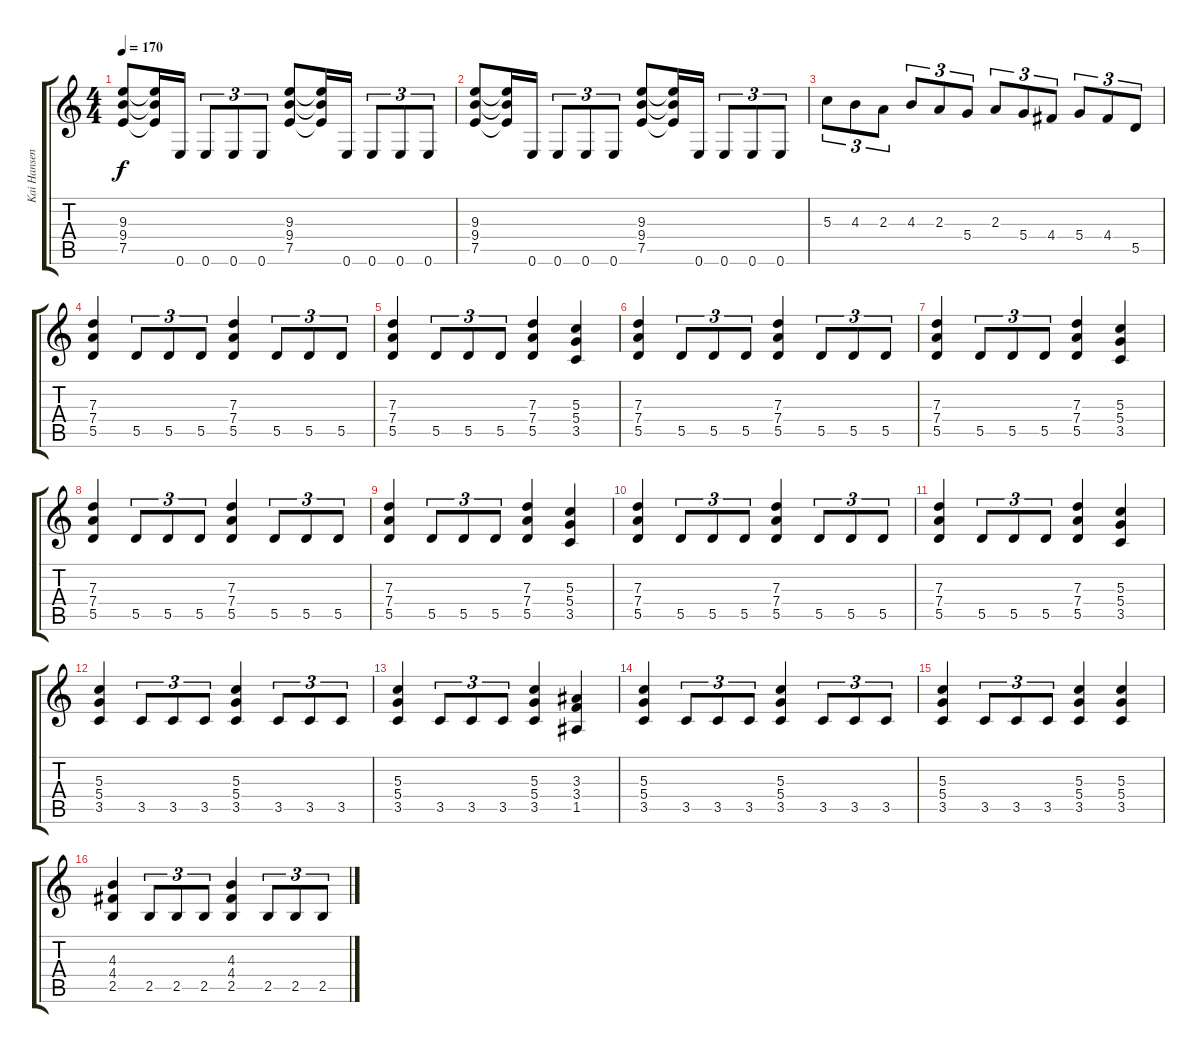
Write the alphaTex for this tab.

\track ("Kai Hansen" "Kai Hansen") {instrument distortionguitar}
\staff {score tabs}
\tuning (E4 B3 G3 D3 A2 E2) {hide}
\ts (4 4)
\tempo 170
\clef g2
\ks c
(9.3 9.4 7.5).8{dy f instrument distortionguitar} (9.3{t} 9.4{t} 7.5{t}).16 0.6.16{instrument electricguitarmuted} 0.6.8{tu (3 2)} 0.6.8{tu (3 2)} 0.6.8{tu (3 2)} (9.3 9.4 7.5).8{instrument distortionguitar} (9.3{t} 9.4{t} 7.5{t}).16 0.6.16{instrument electricguitarmuted} 0.6.8{tu (3 2)} 0.6.8{tu (3 2)} 0.6.8{tu (3 2)} |
(9.3 9.4 7.5).8{instrument distortionguitar} (9.3{t} 9.4{t} 7.5{t}).16 0.6.16{instrument electricguitarmuted} 0.6.8{tu (3 2)} 0.6.8{tu (3 2)} 0.6.8{tu (3 2)} (9.3 9.4 7.5).8{instrument distortionguitar} (9.3{t} 9.4{t} 7.5{t}).16 0.6.16{instrument electricguitarmuted} 0.6.8{tu (3 2)} 0.6.8{tu (3 2)} 0.6.8{tu (3 2)} |
5.3.8{tu (3 2) instrument distortionguitar} 4.3.8{tu (3 2)} 2.3.8{tu (3 2)} 4.3.8{tu (3 2)} 2.3.8{tu (3 2)} 5.4.8{tu (3 2)} 2.3.8{tu (3 2)} 5.4.8{tu (3 2)} 4.4.8{tu (3 2)} 5.4.8{tu (3 2)} 4.4.8{tu (3 2)} 5.5.8{tu (3 2)} |
(7.3 7.4 5.5).4 5.5.8{tu (3 2) instrument electricguitarmuted} 5.5.8{tu (3 2)} 5.5.8{tu (3 2)} (7.3 7.4 5.5).4{instrument distortionguitar} 5.5.8{tu (3 2) instrument electricguitarmuted} 5.5.8{tu (3 2)} 5.5.8{tu (3 2)} |
(7.3 7.4 5.5).4{instrument distortionguitar} 5.5.8{tu (3 2) instrument electricguitarmuted} 5.5.8{tu (3 2)} 5.5.8{tu (3 2)} (7.3 7.4 5.5).4{instrument distortionguitar} (5.3 5.4 3.5).4 |
(7.3 7.4 5.5).4 5.5.8{tu (3 2) instrument electricguitarmuted} 5.5.8{tu (3 2)} 5.5.8{tu (3 2)} (7.3 7.4 5.5).4{instrument distortionguitar} 5.5.8{tu (3 2) instrument electricguitarmuted} 5.5.8{tu (3 2)} 5.5.8{tu (3 2)} |
(7.3 7.4 5.5).4{instrument distortionguitar} 5.5.8{tu (3 2) instrument electricguitarmuted} 5.5.8{tu (3 2)} 5.5.8{tu (3 2)} (7.3 7.4 5.5).4{instrument distortionguitar} (5.3 5.4 3.5).4 |
(7.3 7.4 5.5).4 5.5.8{tu (3 2) instrument electricguitarmuted} 5.5.8{tu (3 2)} 5.5.8{tu (3 2)} (7.3 7.4 5.5).4{instrument distortionguitar} 5.5.8{tu (3 2) instrument electricguitarmuted} 5.5.8{tu (3 2)} 5.5.8{tu (3 2)} |
(7.3 7.4 5.5).4{instrument distortionguitar} 5.5.8{tu (3 2) instrument electricguitarmuted} 5.5.8{tu (3 2)} 5.5.8{tu (3 2)} (7.3 7.4 5.5).4{instrument distortionguitar} (5.3 5.4 3.5).4 |
(7.3 7.4 5.5).4 5.5.8{tu (3 2) instrument electricguitarmuted} 5.5.8{tu (3 2)} 5.5.8{tu (3 2)} (7.3 7.4 5.5).4{instrument distortionguitar} 5.5.8{tu (3 2) instrument electricguitarmuted} 5.5.8{tu (3 2)} 5.5.8{tu (3 2)} |
(7.3 7.4 5.5).4{instrument distortionguitar} 5.5.8{tu (3 2) instrument electricguitarmuted} 5.5.8{tu (3 2)} 5.5.8{tu (3 2)} (7.3 7.4 5.5).4{instrument distortionguitar} (5.3 5.4 3.5).4 |
(5.3 5.4 3.5).4 3.5.8{tu (3 2) instrument electricguitarmuted} 3.5.8{tu (3 2)} 3.5.8{tu (3 2)} (5.3 5.4 3.5).4{instrument distortionguitar} 3.5.8{tu (3 2) instrument electricguitarmuted} 3.5.8{tu (3 2)} 3.5.8{tu (3 2)} |
(5.3 5.4 3.5).4{instrument distortionguitar} 3.5.8{tu (3 2) instrument electricguitarmuted} 3.5.8{tu (3 2)} 3.5.8{tu (3 2)} (5.3 5.4 3.5).4{instrument distortionguitar} (3.3 3.4 1.5).4 |
(5.3 5.4 3.5).4 3.5.8{tu (3 2) instrument electricguitarmuted} 3.5.8{tu (3 2)} 3.5.8{tu (3 2)} (5.3 5.4 3.5).4{instrument distortionguitar} 3.5.8{tu (3 2) instrument electricguitarmuted} 3.5.8{tu (3 2)} 3.5.8{tu (3 2)} |
(5.3 5.4 3.5).4{instrument distortionguitar} 3.5.8{tu (3 2) instrument electricguitarmuted} 3.5.8{tu (3 2)} 3.5.8{tu (3 2)} (5.3 5.4 3.5).4{instrument distortionguitar} (5.3 5.4 3.5).4 |
(4.3 4.4 2.5).4 2.5.8{tu (3 2) instrument electricguitarmuted} 2.5.8{tu (3 2)} 2.5.8{tu (3 2)} (4.3 4.4 2.5).4{instrument distortionguitar} 2.5.8{tu (3 2) instrument electricguitarmuted} 2.5.8{tu (3 2)} 2.5.8{tu (3 2)}
